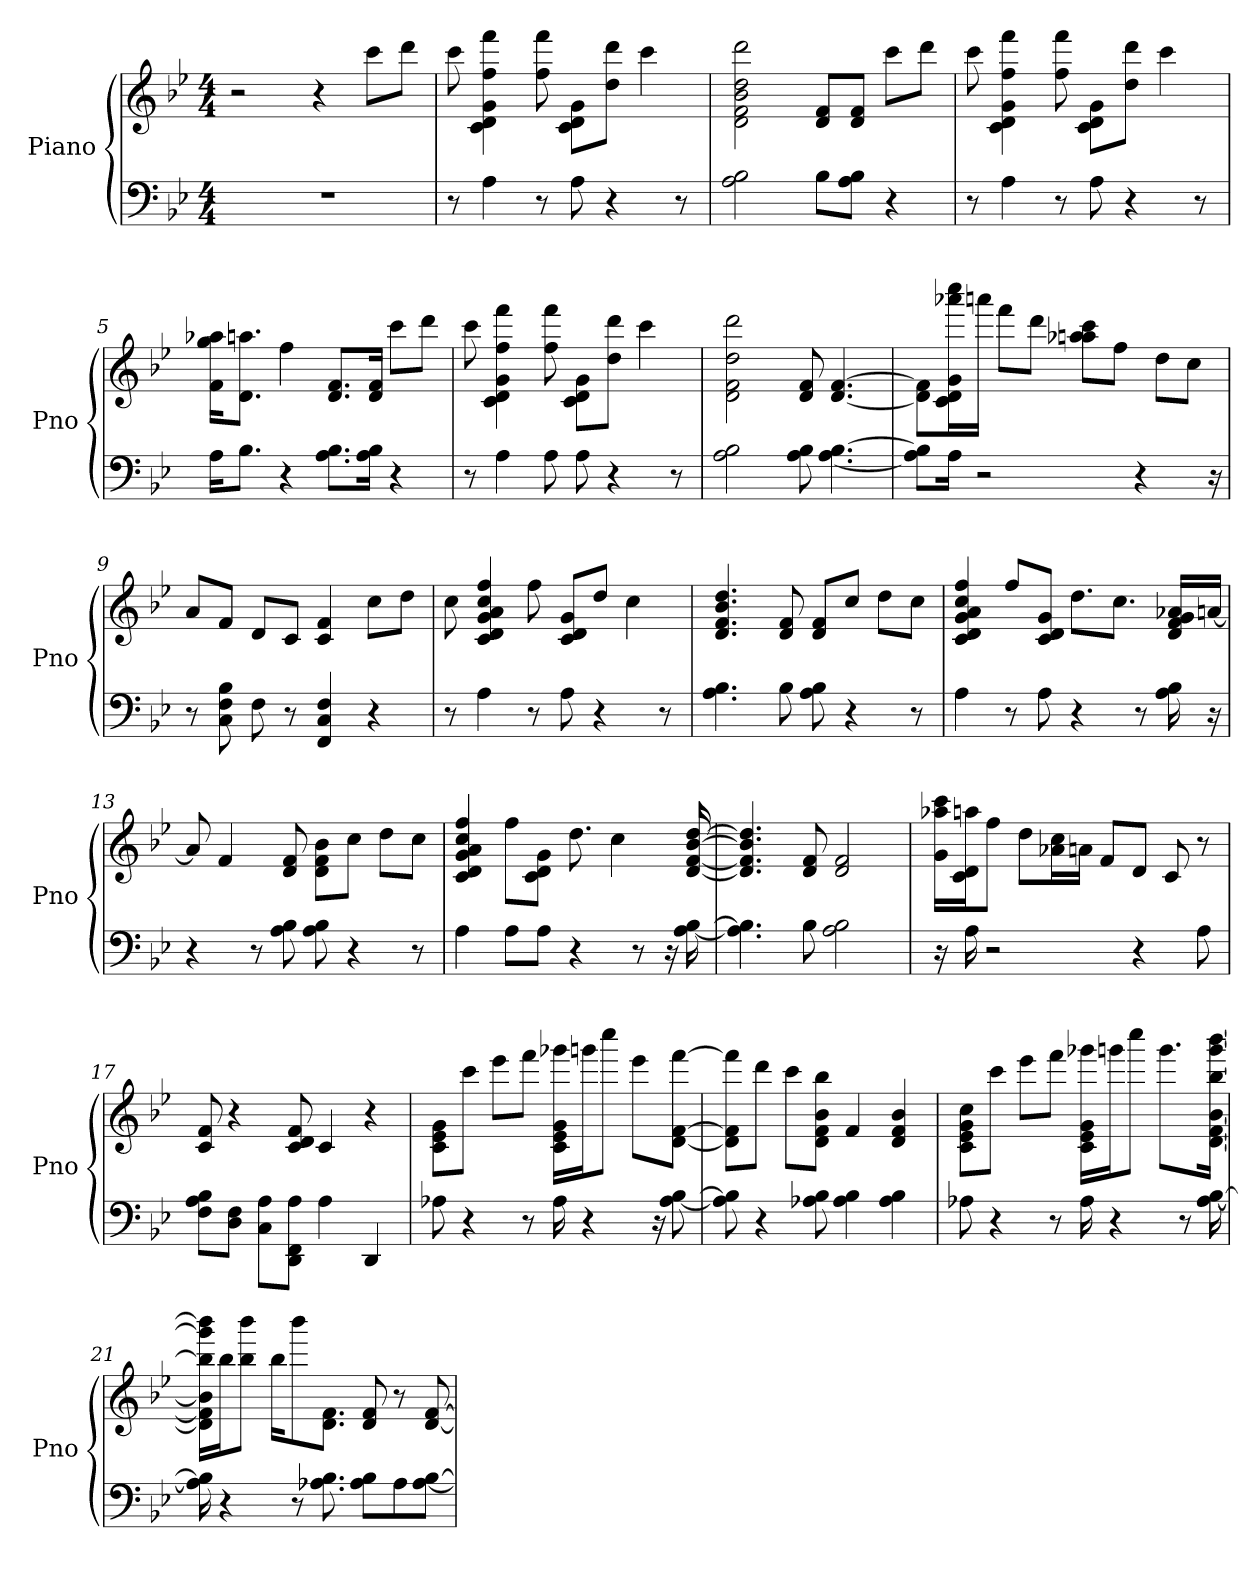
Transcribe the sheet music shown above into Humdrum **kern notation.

**kern	**kern
*part1	*part1
*staff2	*staff1
*I"Piano	*
*I'Pno	*
*clefF4	*clefG2
*k[b-e-]	*k[b-e-]
*B-:	*B-:
*M4/4	*M4/4
*MM162	*MM162
=1	=1
1r	2r
.	4r
.	8ccc\L
.	8ddd\J
=2	=2
8r	8ccc
4A	4g 4c 4d 4fff 4ff
8r	8fff 8ff
8A	8g\ 8c\ 8d\L
4r	8ddd\ 8dd\J
.	4ccc
8r	.
=3	=3
2A 2B-	2d 2ddd 2b- 2f 2dd
8B-\L	8d/ 8f/L
8A\ 8B-\J	8d/ 8f/J
4r	8ccc\L
.	8ddd\J
=4	=4
8r	8ccc
4A	4d 4ff 4fff 4c 4g
8r	8ff 8fff
8A	8d\ 8c\ 8g\L
4r	8dd\ 8ddd\J
.	4ccc
8r	.
=5	=5
16A\KL	16gg\ 16f\ 16aa-\KL
8.B-\J	8.d\ 8.aa\J
4r	4ff
8.A\ 8.B-\L	8.f/ 8.d/L
16A\ 16B-\Jk	16d/ 16f/Jk
4r	8ccc\L
.	8ddd\J
=6	=6
8r	8ccc
4A	4d 4ff 4fff 4g 4c
8A	8fff 8ff
8A	8d\ 8g\ 8c\L
4r	8dd\ 8ddd\J
.	4ccc
8r	.
=7	=7
2B- 2A	2d 2dd 2f 2ddd
8B- 8A	8d 8f
[4.B- [4.A	[4.d [4.f
=8	=8
8B-]\ 8A]\L	8d]\ 8f]\L
16A\Jk	16aaa-\ 16d\ 16g\ 16c\ 16cccc\L
2r	16aaa\JJ
.	8fff\L
.	8ddd\J
.	8aa-\ 8ccc\ 8aa\L
.	8ff\J
4r	.
.	8dd\L
.	8cc\J
16r	.
=9	=9
8r	8a/L
8C 8B- 8F	8f/J
8F	8d/L
8r	8c/J
4FF 4C 4F	4c 4f
4r	8cc\L
.	8dd\J
=10	=10
8r	8cc
4A	4ff 4c 4g 4cc 4a 4d
8r	8ff
8A	8d/ 8g/ 8c/L
4r	8dd/J
.	4cc
8r	.
=11	=11
4.B- 4.A	4.d 4.dd 4.f 4.b-
8B-	8d 8f
8B- 8A	8d/ 8f/L
4r	8cc/J
.	8dd\L
8r	8cc\J
=12	=12
4A	4ff 4d 4g 4c 4a 4cc
8r	8ff/L
8A	8g/ 8c/ 8d/J
4r	8.dd\L
.	8.cc\J
8r	.
16B- 16A	16g/ 16a-/ 16f/ 16d/LL
16r	[16a/JJ
=13	=13
4r	8a]
.	4f
8r	.
8A 8B-	8f 8d
8A 8B-	8b-\ 8d\ 8f\L
4r	8cc\J
.	8dd\L
8r	8cc\J
=14	=14
4A	4ff 4cc 4d 4g 4c 4a
8A\L	8ff\L
8A\J	8d\ 8c\ 8g\J
4r	8.dd
.	4cc
8r	.
16r	.
[16B- [16A	[16b- [16d [16dd [16f
=15	=15
4.B-] 4.A]	4.b-] 4.d] 4.dd] 4.f]
8B-	8d 8f
2A 2B-	2d 2f
=16	=16
16r	16ccc\ 16g\ 16aa-\LL
16A	16c\ 16aa\ 16d\J
2r	8ff\J
.	8dd\L
.	16a-\ 16cc\L
.	16a\JJ
.	8f/L
4r	8d/J
.	8c
8A	8r
=17	=17
8F\ 8B-\ 8A\L	8c 8f
8F\ 8D\J	4r
8A\ 8C\L	.
8DD\ 8FF\ 8A\J	8c 8f 8d
4A	4c
4DD	4r
=18	=18
8A-	8c\ 8e-\ 8g\L
4r	8ccc\J
.	8eee-\L
8r	8fff\J
16A-	16c\ 16ggg-\ 16g\ 16e-\LL
4r	16ggg\J
.	8cccc\J
.	8eee-\L
16r	.
[8B- [8A-	[8f\ [8d\ [8fff\J
=19	=19
8B-] 8A-]	8f]\ 8d]\ 8fff]\L
4r	8ddd\J
.	8ccc\L
8B- 8A-	8d\ 8f\ 8b-\ 8bb-\J
4B- 4A-	4f
4B- 4A-	4d 4f 4b-
=20	=20
8A-	8cc\ 8e-\ 8g\ 8c\L
4r	8ccc\J
.	8eee-\L
8r	8fff\J
16A-	16e-\ 16ggg-\ 16c\ 16g\LL
4r	16ggg\J
.	8cccc\J
.	8.ggg\L
8r	.
[16B- [16A-	[16bb-\ [16b-\ [16bbb-\ [16d\ [16f\ [16ggg\Jk
=21	=21
16B-] 16A-]	16bb-]\ 16b-]\ 16bbb-]\ 16d]\ 16f]\ 16ggg]\LL
4r	16bb-\J
.	8bbb-\ 8bb-\J
.	16bb-\KL
8r	8bbb-\
8.B- 8.A-	8.d\ 8.f\J
8B-\ 8A-\L	8f 8d
8A-\	8r
[8B-\ [8A-\J	[8f [8d
=	=
*-	*-
